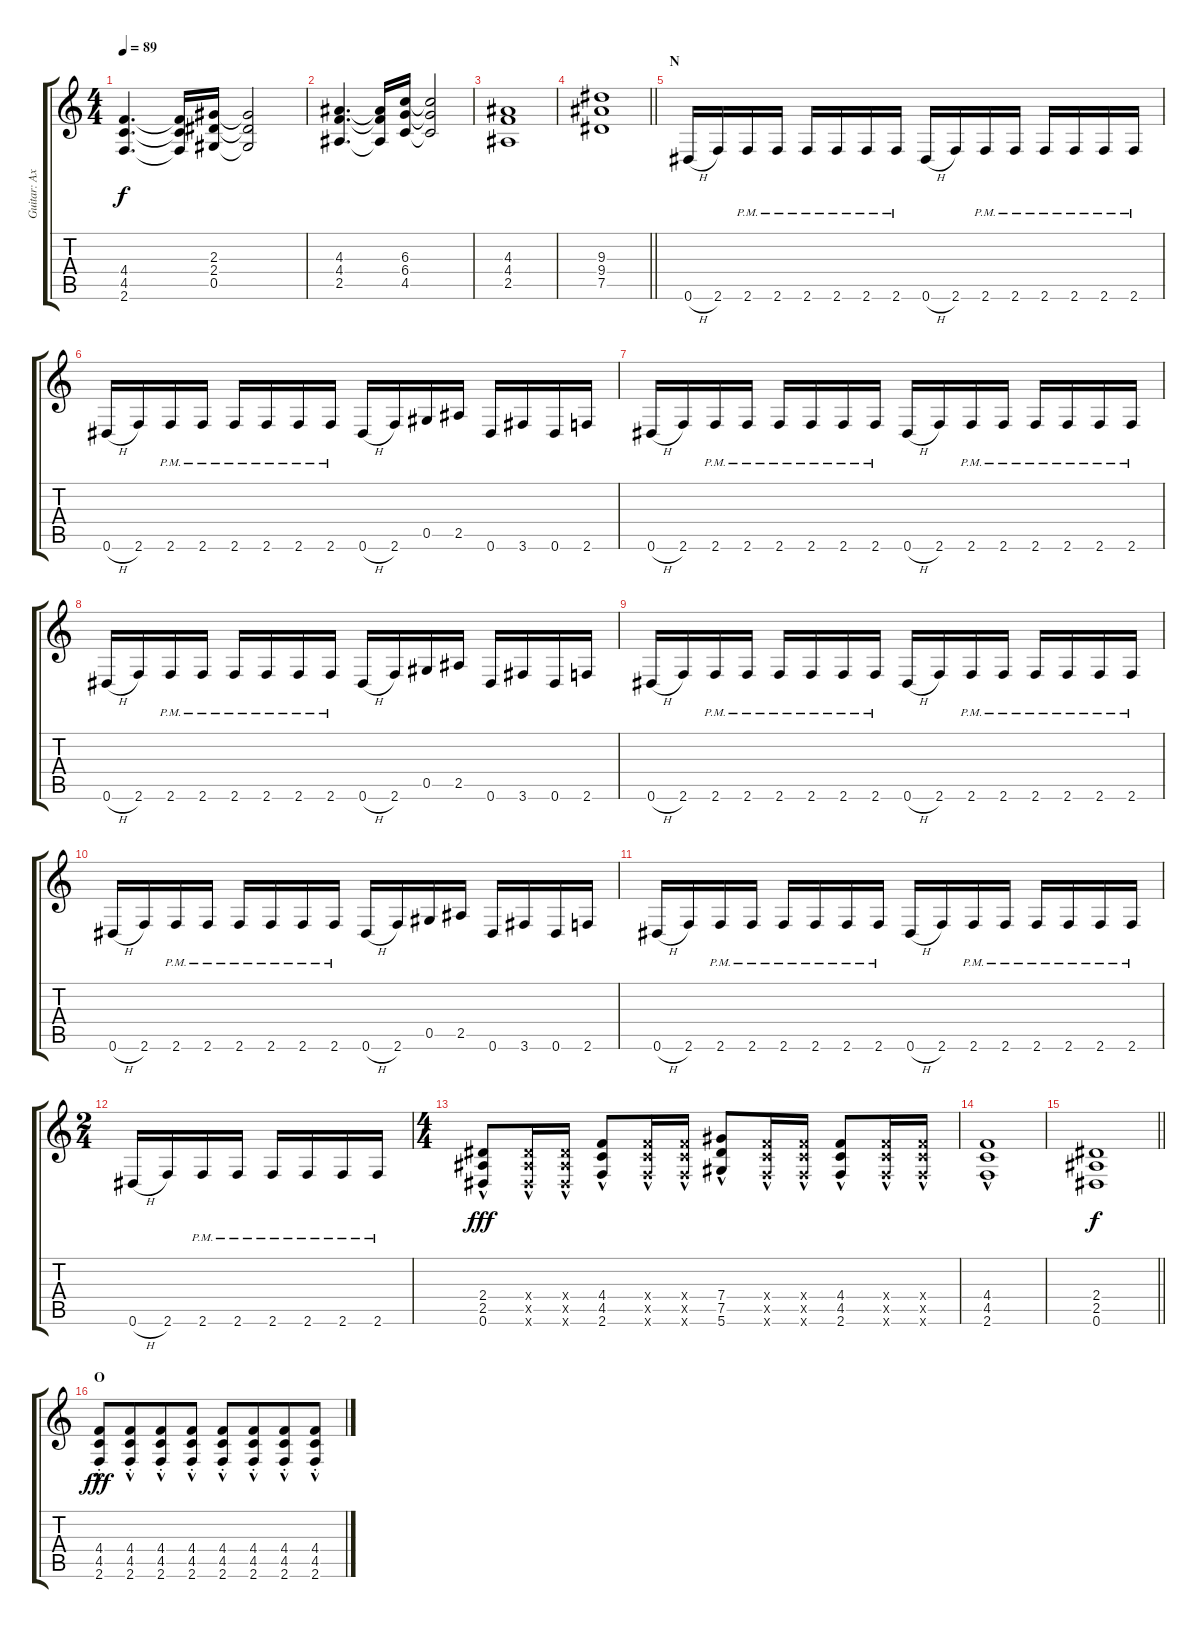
\track ("Guitar: Axel" "Guitar: Ax") {instrument overdrivenguitar}
\staff {score tabs}
\tuning (Eb4 Bb3 Gb3 Db3 Ab2 Eb2) {hide}
\ts (4 4)
\tempo 89
\clef g2
\ks c
(4.4 4.5 2.6).4{d dy f} (4.4{t} 4.5{t} 2.6{t}).16 (2.3 2.4 0.5).16 (2.3{t} 2.4{t} 0.5{t}).2 |
(4.3 4.4 2.5).4{d} (4.3{t} 4.4{t} 2.5{t}).16 (6.3 6.4 4.5).16 (6.3{t} 6.4{t} 4.5{t}).2 |
(4.3 4.4 2.5).1 |
\barLineRight lightlight
(9.3 9.4 7.5).1 |
\section ("" "N")
0.6{h}.16 2.6.16 2.6{pm}.16 2.6{pm}.16 2.6{pm}.16 2.6{pm}.16 2.6{pm}.16 2.6{pm}.16 0.6{h}.16 2.6.16 2.6{pm}.16 2.6{pm}.16 2.6{pm}.16 2.6{pm}.16 2.6{pm}.16 2.6{pm}.16 |
0.6{h}.16 2.6.16 2.6{pm}.16 2.6{pm}.16 2.6{pm}.16 2.6{pm}.16 2.6{pm}.16 2.6{pm}.16 0.6{h}.16 2.6.16 0.5.16 2.5.16 0.6.16 3.6.16 0.6.16 2.6.16 |
0.6{h}.16 2.6.16 2.6{pm}.16 2.6{pm}.16 2.6{pm}.16 2.6{pm}.16 2.6{pm}.16 2.6{pm}.16 0.6{h}.16 2.6.16 2.6{pm}.16 2.6{pm}.16 2.6{pm}.16 2.6{pm}.16 2.6{pm}.16 2.6{pm}.16 |
0.6{h}.16 2.6.16 2.6{pm}.16 2.6{pm}.16 2.6{pm}.16 2.6{pm}.16 2.6{pm}.16 2.6{pm}.16 0.6{h}.16 2.6.16 0.5.16 2.5.16 0.6.16 3.6.16 0.6.16 2.6.16 |
0.6{h}.16 2.6.16 2.6{pm}.16 2.6{pm}.16 2.6{pm}.16 2.6{pm}.16 2.6{pm}.16 2.6{pm}.16 0.6{h}.16 2.6.16 2.6{pm}.16 2.6{pm}.16 2.6{pm}.16 2.6{pm}.16 2.6{pm}.16 2.6{pm}.16 |
0.6{h}.16 2.6.16 2.6{pm}.16 2.6{pm}.16 2.6{pm}.16 2.6{pm}.16 2.6{pm}.16 2.6{pm}.16 0.6{h}.16 2.6.16 0.5.16 2.5.16 0.6.16 3.6.16 0.6.16 2.6.16 |
0.6{h}.16 2.6.16 2.6{pm}.16 2.6{pm}.16 2.6{pm}.16 2.6{pm}.16 2.6{pm}.16 2.6{pm}.16 0.6{h}.16 2.6.16 2.6{pm}.16 2.6{pm}.16 2.6{pm}.16 2.6{pm}.16 2.6{pm}.16 2.6{pm}.16 |
\ts (2 4)
0.6{h}.16 2.6.16 2.6{pm}.16 2.6{pm}.16 2.6{pm}.16 2.6{pm}.16 2.6{pm}.16 2.6{pm}.16 |
\ts (4 4)
(2.4{hac} 2.5{hac} 0.6{hac}).8{dy fff} (2.4{hac x} 2.5{hac x} 0.6{hac x}).16 (2.4{hac x} 2.5{hac x} 0.6{hac x}).16 (4.4{hac} 4.5{hac} 2.6{hac}).8 (4.4{hac x} 4.5{hac x} 2.6{hac x}).16 (4.4{hac x} 4.5{hac x} 2.6{hac x}).16 (7.4{hac} 7.5{hac} 5.6).8 (4.4{hac x} 4.5{hac x} 2.6{hac x}).16 (4.4{hac x} 4.5{hac x} 2.6{hac x}).16 (4.4{hac} 4.5{hac} 2.6{hac}).8 (4.4{hac x} 4.5{hac x} 2.6{hac x}).16 (4.4{hac x} 4.5{hac x} 2.6{hac x}).16 |
(4.4{hac} 4.5{hac} 2.6{hac}).1 |
\barLineRight lightlight
(2.4 2.5 0.6).1{dy f} |
\section ("" "O")
(4.4{hac st} 4.5{hac st} 2.6{hac st}).8{dy fff} (4.4{hac st} 4.5{hac st} 2.6{hac st}).8{beam merge} (4.4{hac st} 4.5{hac st} 2.6{hac st}).8 (4.4{hac st} 4.5{hac st} 2.6{hac st}).8 (4.4{hac st} 4.5{hac st} 2.6{hac st}).8 (4.4{hac st} 4.5{hac st} 2.6{hac st}).8{beam merge} (4.4{hac st} 4.5{hac st} 2.6{hac st}).8 (4.4{hac st} 4.5{hac st} 2.6{hac st}).8
